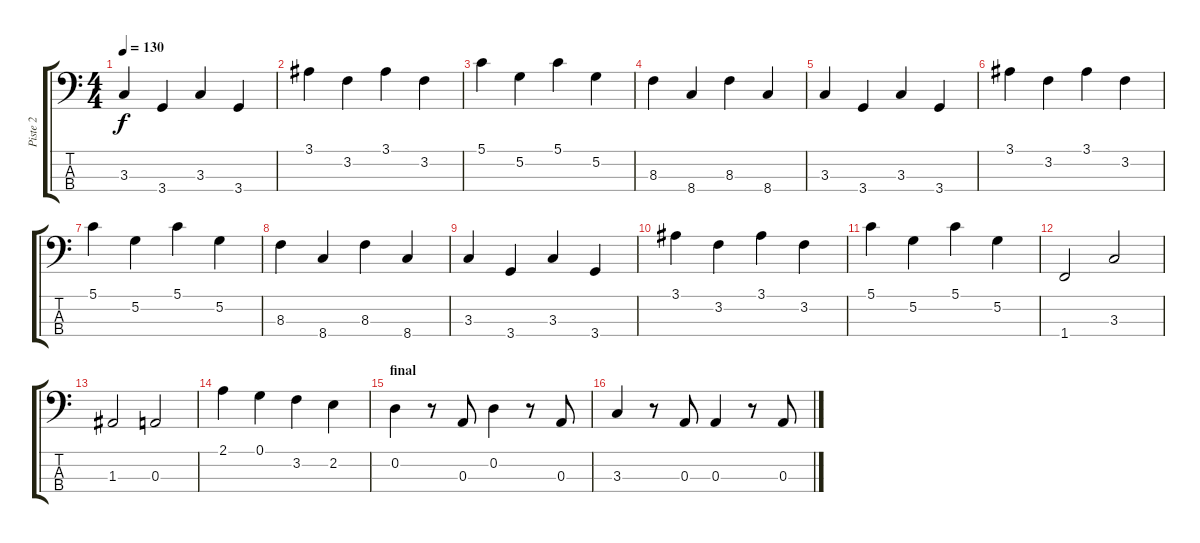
\track ("Piste 2" "Piste 2") {instrument electricbassfinger}
\staff {score tabs}
\tuning (G2 D2 A1 E1) {hide}
\ts (4 4)
\tempo 130
\clef f4
\ks c
3.3.4{dy f} 3.4.4 3.3.4 3.4.4 |
3.1.4 3.2.4 3.1.4 3.2.4 |
5.1.4 5.2.4 5.1.4 5.2.4 |
8.3.4 8.4.4 8.3.4 8.4.4 |
3.3.4 3.4.4 3.3.4 3.4.4 |
3.1.4 3.2.4 3.1.4 3.2.4 |
5.1.4 5.2.4 5.1.4 5.2.4 |
8.3.4 8.4.4 8.3.4 8.4.4 |
3.3.4 3.4.4 3.3.4 3.4.4 |
3.1.4 3.2.4 3.1.4 3.2.4 |
5.1.4 5.2.4 5.1.4 5.2.4 |
1.4.2 3.3.2 |
1.3.2 0.3.2 |
2.1.4 0.1.4 3.2.4 2.2.4 |
\section ("" "final")
0.2.4 r.8 0.3.8 0.2.4 r.8 0.3.8 |
3.3.4 r.8 0.3.8 0.3.4 r.8 0.3.8
